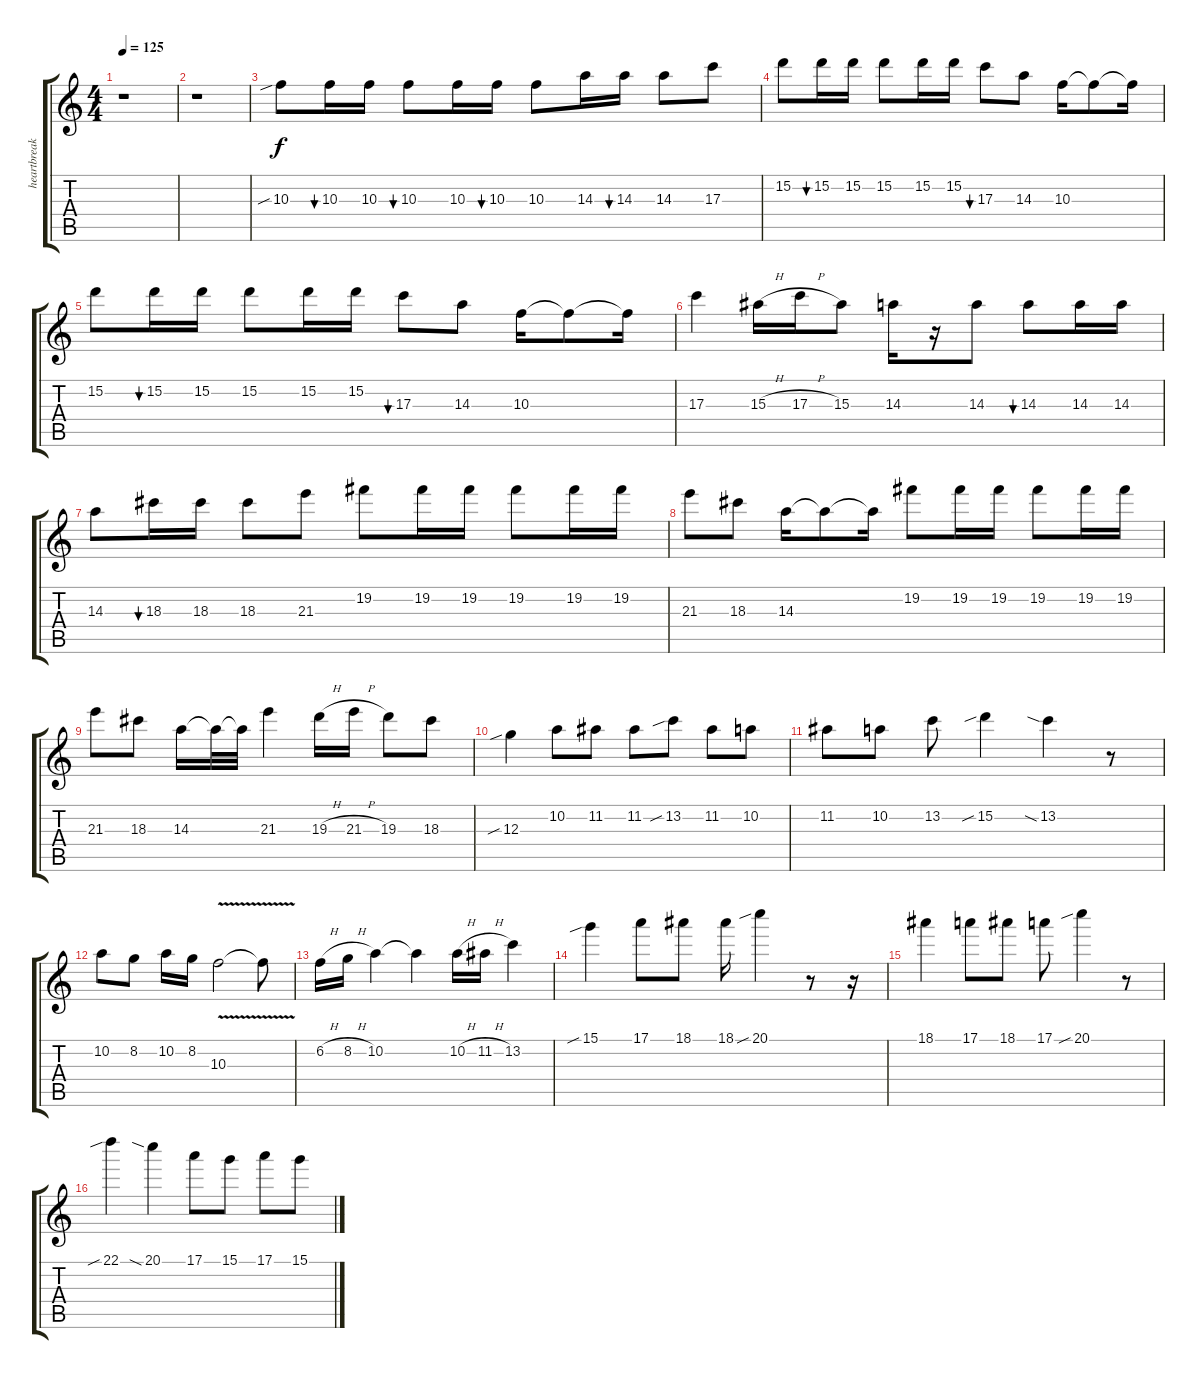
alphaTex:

\track ("heartbreak beat hpc" "heartbreak") {instrument overdrivenguitar}
\staff {score tabs}
\tuning (E4 B3 G3 D3 A2 E2) {hide}
\ts (4 4)
\tempo 125
\clef g2
\ks c
r.1{dy f} |
r.1 |
10.3{sib}.8 10.3.16{bu 60} 10.3.16 10.3.8{bu 60} 10.3.16 10.3.16{bu 60} 10.3.8 14.3.16 14.3.16{bu 60} 14.3.8 17.3.8 |
15.2.8 15.2.16{bu 60} 15.2.16 15.2.8 15.2.16 15.2.16 17.3.8{bu 60} 14.3.8 10.3.16 10.3{t}.8 10.3{t}.16 |
15.2.8 15.2.16{bu 60} 15.2.16 15.2.8 15.2.16 15.2.16 17.3.8{bu 60} 14.3.8 10.3.16 10.3{t}.8 10.3{t}.16 |
17.3.4 15.3{h}.16 17.3{h}.16 15.3.8 14.3.16 r.16 14.3.8 14.3.8{bu 60} 14.3.16 14.3.16 |
14.3.8 18.3.16{bu 60} 18.3.16 18.3.8 21.3.8 19.2.8 19.2.16 19.2.16 19.2.8 19.2.16 19.2.16 |
21.3.8 18.3.8 14.3.16 14.3{t}.8 14.3{t}.16 19.2.8 19.2.16 19.2.16 19.2.8 19.2.16 19.2.16 |
21.3.8 18.3.8 14.3.16 14.3{t}.32 14.3{t}.32 21.3.4 19.3{h}.16 21.3{h}.16 19.3.8 18.3.8 |
12.3{sib}.4 10.2.8 11.2.8 11.2.8 13.2{sib}.8 11.2.8 10.2.8 |
11.2.8 10.2.8 13.2.8 15.2{sib}.4 13.2{sia}.4 r.8 |
10.2.8 8.2.8 10.2.16 8.2.16 10.3{v}.2 10.3{t}.8 |
6.2{h}.16 8.2{h}.16 10.2.4 10.2{t}.4 10.2{h}.16 11.2{h}.16 13.2.4 |
15.1{sib}.4 17.1.8 18.1.8 18.1.16 20.1{sib}.4 r.8 r.16 |
18.1.4 17.1.8 18.1.8 17.1.8 20.1{sib}.4 r.8 |
22.1{sib}.4 20.1{sia}.4 17.1.8 15.1.8 17.1.8 15.1.8
